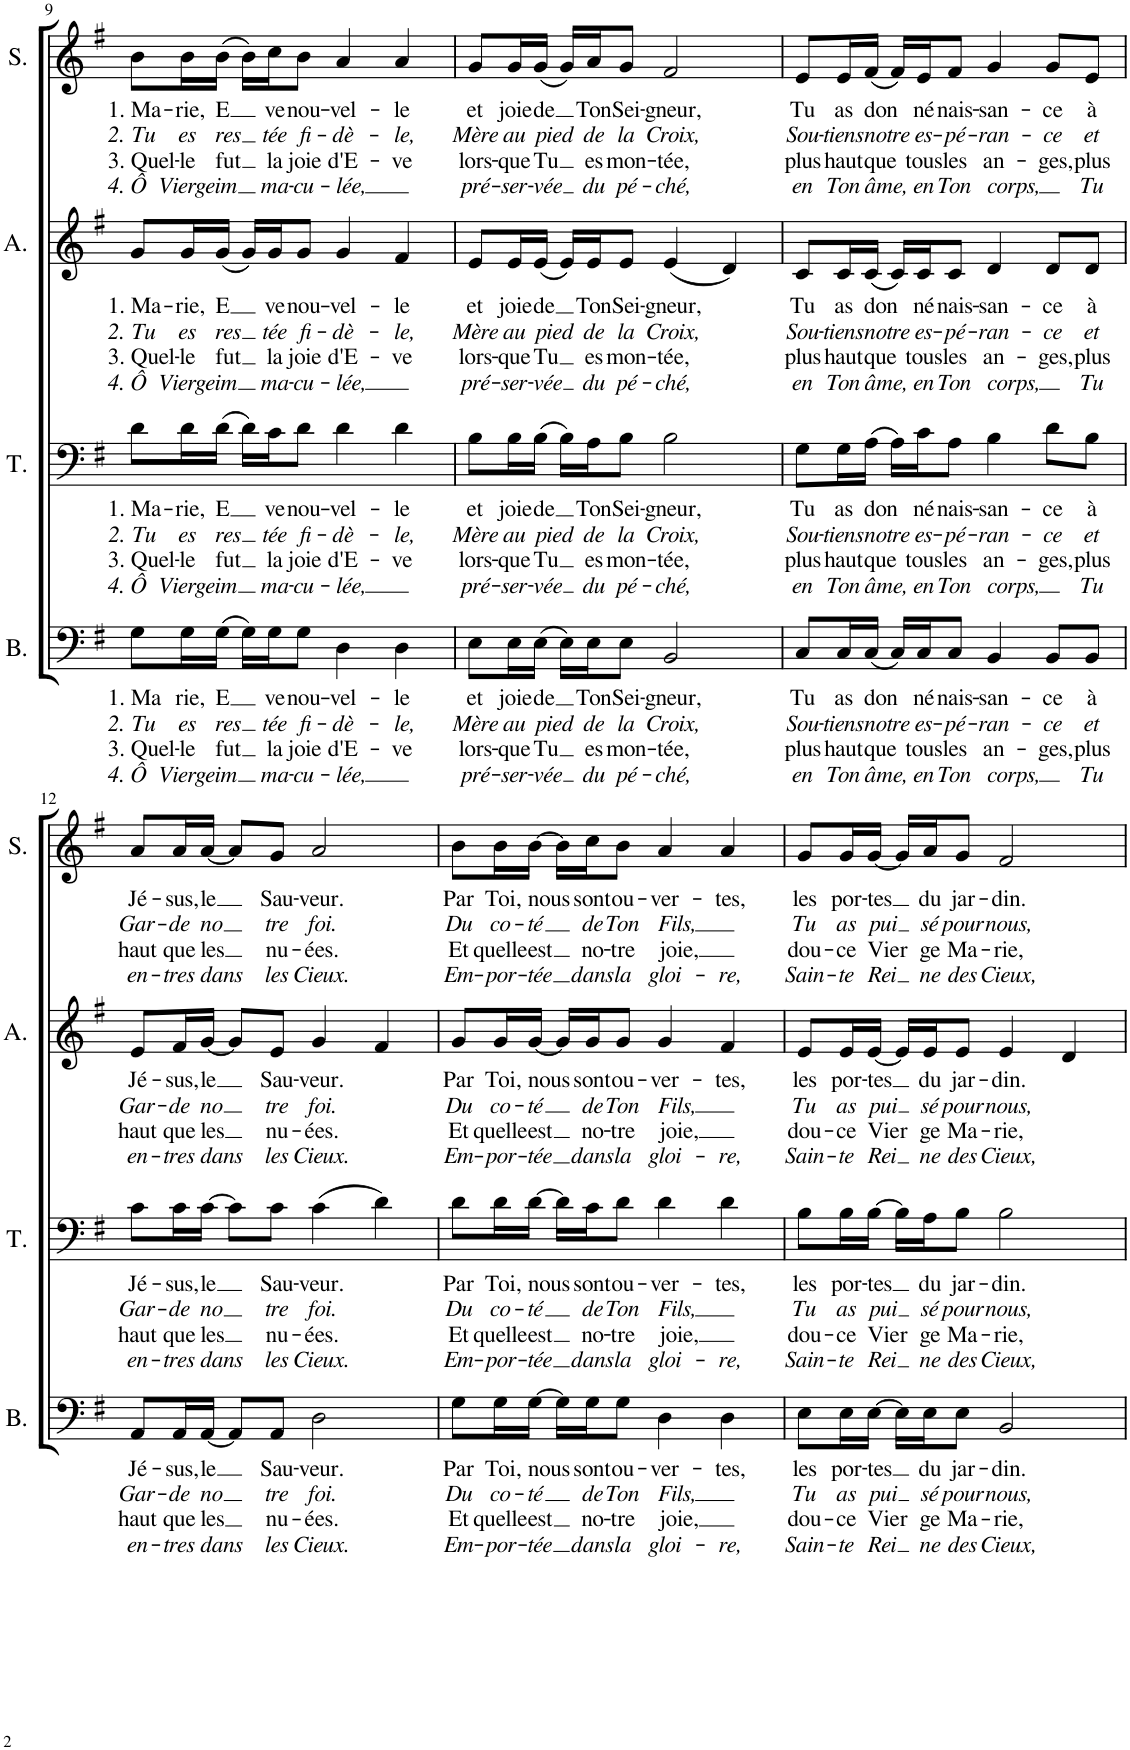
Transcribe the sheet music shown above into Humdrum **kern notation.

**kern	**text	**text	**text	**text	**kern	**text	**text	**text	**text	**kern	**text	**text	**text	**text	**kern	**text	**text	**text	**text
*part4	*part4	*part4	*part4	*part4	*part3	*part3	*part3	*part3	*part3	*part2	*part2	*part2	*part2	*part2	*part1	*part1	*part1	*part1	*part1
*staff4	*staff4	*staff4	*staff4	*staff4	*staff3	*staff3	*staff3	*staff3	*staff3	*staff2	*staff2	*staff2	*staff2	*staff2	*staff1	*staff1	*staff1	*staff1	*staff1
*I"Basse	*	*	*	*	*I"Ténor	*	*	*	*	*I"Alto	*	*	*	*	*I"Soprane	*	*	*	*
*I'B.	*	*	*	*	*I'T.	*	*	*	*	*I'A.	*	*	*	*	*I'S.	*	*	*	*
!!LO:PB:g=z
*clefF4	*	*	*	*	*clefF4	*	*	*	*	*clefG2	*	*	*	*	*clefG2	*	*	*	*
*k[f#]	*	*	*	*	*k[f#]	*	*	*	*	*k[f#]	*	*	*	*	*k[f#]	*	*	*	*
*M4/4	*	*	*	*	*M4/4	*	*	*	*	*M4/4	*	*	*	*	*M4/4	*	*	*	*
=9	=9	=9	=9	=9	=9	=9	=9	=9	=9	=9	=9	=9	=9	=9	=9	=9	=9	=9	=9
!	!LO:LY:b	!LO:LY:b	!LO:LY:b	!LO:LY:b	!	!LO:LY:b	!LO:LY:b	!LO:LY:b	!LO:LY:b	!	!LO:LY:b	!LO:LY:b	!LO:LY:b	!LO:LY:b	!	!LO:LY:b	!LO:LY:b	!LO:LY:b	!LO:LY:b
8G\L	1. Ma	2. Tu	3. Quel-	4. Ô	8d\L	1. Ma-	2. Tu	3. Quel-	4. Ô	8g/L	1. Ma-	2. Tu	3. Quel-	4. Ô	8b\L	1. Ma-	2. Tu	3. Quel-	4. Ô
!	!LO:LY:b	!LO:LY:b	!LO:LY:b	!LO:LY:b	!	!LO:LY:b	!LO:LY:b	!LO:LY:b	!LO:LY:b	!	!LO:LY:b	!LO:LY:b	!LO:LY:b	!LO:LY:b	!	!LO:LY:b	!LO:LY:b	!LO:LY:b	!LO:LY:b
16G\L	rie,	es	-le	Vierge	16d\L	-rie,	es	-le	Vierge	16g/L	-rie,	es	-le	Vierge	16b\L	-rie,	es	-le	Vierge
!	!LO:LY:b	!LO:LY:b	!LO:LY:b	!LO:LY:b	!	!LO:LY:b	!LO:LY:b	!LO:LY:b	!LO:LY:b	!	!LO:LY:b	!LO:LY:b	!LO:LY:b	!LO:LY:b	!	!LO:LY:b	!LO:LY:b	!LO:LY:b	!LO:LY:b
(16G\JJ	-E	-res	fut	im	(16d\JJ	-E	-res	fut	im	(16g/JJ	-E	-res	fut	im	(16b\JJ	-E	-res	fut	im
16G\LL)	.	.	.	.	16d\LL)	.	.	.	.	16g/LL)	.	.	.	.	16b\LL)	.	.	.	.
!	!LO:LY:b	!LO:LY:b	!LO:LY:b	!LO:LY:b	!	!LO:LY:b	!LO:LY:b	!LO:LY:b	!LO:LY:b	!	!LO:LY:b	!LO:LY:b	!LO:LY:b	!LO:LY:b	!	!LO:LY:b	!LO:LY:b	!LO:LY:b	!LO:LY:b
16G\J	ve	tée	la	ma-	16c\J	ve	tée	la	ma-	16g/J	ve	tée	la	ma-	16cc\J	ve	tée	la	ma-
!	!LO:LY:b	!LO:LY:b	!LO:LY:b	!LO:LY:b	!	!LO:LY:b	!LO:LY:b	!LO:LY:b	!LO:LY:b	!	!LO:LY:b	!LO:LY:b	!LO:LY:b	!LO:LY:b	!	!LO:LY:b	!LO:LY:b	!LO:LY:b	!LO:LY:b
8G\J	nou-	fi-	joie	-cu-	8d\J	nou-	fi-	joie	-cu-	8g/J	nou-	fi-	joie	-cu-	8b\J	nou-	fi-	joie	-cu-
!	!LO:LY:b	!LO:LY:b	!LO:LY:b	!LO:LY:b	!	!LO:LY:b	!LO:LY:b	!LO:LY:b	!LO:LY:b	!	!LO:LY:b	!LO:LY:b	!LO:LY:b	!LO:LY:b	!	!LO:LY:b	!LO:LY:b	!LO:LY:b	!LO:LY:b
4D\	-vel-	-dè-	d'E-	-lée,	4d\	-vel-	-dè-	d'E-	-lée,	4g/	-vel-	-dè-	d'E-	-lée,	4a/	-vel-	-dè-	d'E-	-lée,
!	!LO:LY:b	!LO:LY:b	!LO:LY:b	!	!	!LO:LY:b	!LO:LY:b	!LO:LY:b	!	!	!LO:LY:b	!LO:LY:b	!LO:LY:b	!	!	!LO:LY:b	!LO:LY:b	!LO:LY:b	!
4D\	-le	-le,	-ve	.	4d\	-le	-le,	-ve	.	4f#/	-le	-le,	-ve	.	4a/	-le	-le,	-ve	.
=10	=10	=10	=10	=10	=10	=10	=10	=10	=10	=10	=10	=10	=10	=10	=10	=10	=10	=10	=10
!	!LO:LY:b	!LO:LY:b	!LO:LY:b	!LO:LY:b	!	!LO:LY:b	!LO:LY:b	!LO:LY:b	!LO:LY:b	!	!LO:LY:b	!LO:LY:b	!LO:LY:b	!LO:LY:b	!	!LO:LY:b	!LO:LY:b	!LO:LY:b	!LO:LY:b
8E\L	et	Mère	lors-	pré-	8B\L	et	Mère	lors-	pré-	8e/L	et	Mère	lors-	pré-	8g/L	et	Mère	lors-	pré-
!	!LO:LY:b	!LO:LY:b	!LO:LY:b	!LO:LY:b	!	!LO:LY:b	!LO:LY:b	!LO:LY:b	!LO:LY:b	!	!LO:LY:b	!LO:LY:b	!LO:LY:b	!LO:LY:b	!	!LO:LY:b	!LO:LY:b	!LO:LY:b	!LO:LY:b
16E\L	joie	au	-que	-ser-	16B\L	joie	au	-que	-ser-	16e/L	joie	au	-que	-ser-	16g/L	joie	au	-que	-ser-
!	!LO:LY:b	!LO:LY:b	!LO:LY:b	!LO:LY:b	!	!LO:LY:b	!LO:LY:b	!LO:LY:b	!LO:LY:b	!	!LO:LY:b	!LO:LY:b	!LO:LY:b	!LO:LY:b	!	!LO:LY:b	!LO:LY:b	!LO:LY:b	!LO:LY:b
(16E\JJ	de	pied	Tu	-vée	(16B\JJ	de	pied	Tu	-vée	(16e/JJ	de	pied	Tu	-vée	(16g/JJ	de	pied	Tu	-vée
16E\LL)	.	.	.	.	16B\LL)	.	.	.	.	16e/LL)	.	.	.	.	16g/LL)	.	.	.	.
!	!LO:LY:b	!LO:LY:b	!LO:LY:b	!LO:LY:b	!	!LO:LY:b	!LO:LY:b	!LO:LY:b	!LO:LY:b	!	!LO:LY:b	!LO:LY:b	!LO:LY:b	!LO:LY:b	!	!LO:LY:b	!LO:LY:b	!LO:LY:b	!LO:LY:b
16E\J	Ton	de	es	du	16A\J	Ton	de	es	du	16e/J	Ton	de	es	du	16a/J	Ton	de	es	du
!	!LO:LY:b	!LO:LY:b	!LO:LY:b	!LO:LY:b	!	!LO:LY:b	!LO:LY:b	!LO:LY:b	!LO:LY:b	!	!LO:LY:b	!LO:LY:b	!LO:LY:b	!LO:LY:b	!	!LO:LY:b	!LO:LY:b	!LO:LY:b	!LO:LY:b
8E\J	Sei-	la	mon-	pé-	8B\J	Sei-	la	mon-	pé-	8e/J	Sei-	la	mon-	pé-	8g/J	Sei-	la	mon-	pé-
!	!LO:LY:b	!LO:LY:b	!LO:LY:b	!LO:LY:b	!	!LO:LY:b	!LO:LY:b	!LO:LY:b	!LO:LY:b	!	!LO:LY:b	!LO:LY:b	!LO:LY:b	!LO:LY:b	!	!LO:LY:b	!LO:LY:b	!LO:LY:b	!LO:LY:b
2BB/	-gneur,	Croix,	-tée,	-ché,	2B\	-gneur,	Croix,	-tée,	-ché,	(4e/	-gneur,	Croix,	-tée,	-ché,	2f#/	-gneur,	Croix,	-tée,	-ché,
.	.	.	.	.	.	.	.	.	.	4d/)	.	.	.	.	.	.	.	.	.
=11	=11	=11	=11	=11	=11	=11	=11	=11	=11	=11	=11	=11	=11	=11	=11	=11	=11	=11	=11
!	!LO:LY:b	!LO:LY:b	!LO:LY:b	!LO:LY:b	!	!LO:LY:b	!LO:LY:b	!LO:LY:b	!LO:LY:b	!	!LO:LY:b	!LO:LY:b	!LO:LY:b	!LO:LY:b	!	!LO:LY:b	!LO:LY:b	!LO:LY:b	!LO:LY:b
8C/L	Tu	Sou-	plus	en	8G\L	Tu	Sou-	plus	en	8c/L	Tu	Sou-	plus	en	8e/L	Tu	Sou-	plus	en
!	!LO:LY:b	!LO:LY:b	!LO:LY:b	!LO:LY:b	!	!LO:LY:b	!LO:LY:b	!LO:LY:b	!LO:LY:b	!	!LO:LY:b	!LO:LY:b	!LO:LY:b	!LO:LY:b	!	!LO:LY:b	!LO:LY:b	!LO:LY:b	!LO:LY:b
16C/L	as	-tiens	haut	Ton	16G\L	as	-tiens	haut	Ton	16c/L	as	-tiens	haut	Ton	16e/L	as	-tiens	haut	Ton
!	!LO:LY:b	!LO:LY:b	!LO:LY:b	!LO:LY:b	!	!LO:LY:b	!LO:LY:b	!LO:LY:b	!LO:LY:b	!	!LO:LY:b	!LO:LY:b	!LO:LY:b	!LO:LY:b	!	!LO:LY:b	!LO:LY:b	!LO:LY:b	!LO:LY:b
(16C/JJ	don	notre	que	âme,	(16A\JJ	don	notre	que	âme,	(16c/JJ	don	notre	que	âme,	(16f#/JJ	don	notre	que	âme,
16C/LL)	.	.	.	.	16A\LL)	.	.	.	.	16c/LL)	.	.	.	.	16f#/LL)	.	.	.	.
!	!LO:LY:b	!LO:LY:b	!LO:LY:b	!LO:LY:b	!	!LO:LY:b	!LO:LY:b	!LO:LY:b	!LO:LY:b	!	!LO:LY:b	!LO:LY:b	!LO:LY:b	!LO:LY:b	!	!LO:LY:b	!LO:LY:b	!LO:LY:b	!LO:LY:b
16C/J	né	es-	tous	en	16c\J	né	es-	tous	en	16c/J	né	es-	tous	en	16e/J	né	es-	tous	en
!	!LO:LY:b	!LO:LY:b	!LO:LY:b	!LO:LY:b	!	!LO:LY:b	!LO:LY:b	!LO:LY:b	!LO:LY:b	!	!LO:LY:b	!LO:LY:b	!LO:LY:b	!LO:LY:b	!	!LO:LY:b	!LO:LY:b	!LO:LY:b	!LO:LY:b
8C/J	nais-	-pé-	les	Ton	8A\J	nais-	-pé-	les	Ton	8c/J	nais-	-pé-	les	Ton	8f#/J	nais-	-pé-	les	Ton
!	!LO:LY:b	!LO:LY:b	!LO:LY:b	!LO:LY:b	!	!LO:LY:b	!LO:LY:b	!LO:LY:b	!LO:LY:b	!	!LO:LY:b	!LO:LY:b	!LO:LY:b	!LO:LY:b	!	!LO:LY:b	!LO:LY:b	!LO:LY:b	!LO:LY:b
4BB/	-san-	-ran-	an-	corps,	4B\	-san-	-ran-	an-	corps,	4d/	-san-	-ran-	an-	corps,	4g/	-san-	-ran-	an-	corps,
!	!LO:LY:b	!LO:LY:b	!LO:LY:b	!	!	!LO:LY:b	!LO:LY:b	!LO:LY:b	!	!	!LO:LY:b	!LO:LY:b	!LO:LY:b	!	!	!LO:LY:b	!LO:LY:b	!LO:LY:b	!
8BB/L	-ce	-ce	-ges,	.	8d\L	-ce	-ce	-ges,	.	8d/L	-ce	-ce	-ges,	.	8g/L	-ce	-ce	-ges,	.
!	!LO:LY:b	!LO:LY:b	!LO:LY:b	!LO:LY:b	!	!LO:LY:b	!LO:LY:b	!LO:LY:b	!LO:LY:b	!	!LO:LY:b	!LO:LY:b	!LO:LY:b	!LO:LY:b	!	!LO:LY:b	!LO:LY:b	!LO:LY:b	!LO:LY:b
8BB/J	à	et	plus	Tu	8B\J	à	et	plus	Tu	8d/J	à	et	plus	Tu	8e/J	à	et	plus	Tu
!!LO:LB:g=z
=12	=12	=12	=12	=12	=12	=12	=12	=12	=12	=12	=12	=12	=12	=12	=12	=12	=12	=12	=12
!	!LO:LY:b	!LO:LY:b	!LO:LY:b	!LO:LY:b	!	!LO:LY:b	!LO:LY:b	!LO:LY:b	!LO:LY:b	!	!LO:LY:b	!LO:LY:b	!LO:LY:b	!LO:LY:b	!	!LO:LY:b	!LO:LY:b	!LO:LY:b	!LO:LY:b
8AA/L	Jé-	Gar-	haut	en-	8c\L	Jé-	Gar-	haut	en-	8e/L	Jé-	Gar-	haut	en-	8a/L	Jé-	Gar-	haut	en-
!	!LO:LY:b	!LO:LY:b	!LO:LY:b	!LO:LY:b	!	!LO:LY:b	!LO:LY:b	!LO:LY:b	!LO:LY:b	!	!LO:LY:b	!LO:LY:b	!LO:LY:b	!LO:LY:b	!	!LO:LY:b	!LO:LY:b	!LO:LY:b	!LO:LY:b
16AA/L	-sus,	-de	que	-tres	16c\L	-sus,	-de	que	-tres	16f#/L	-sus,	-de	que	-tres	16a/L	-sus,	-de	que	-tres
!	!LO:LY:b	!LO:LY:b	!LO:LY:b	!LO:LY:b	!	!LO:LY:b	!LO:LY:b	!LO:LY:b	!LO:LY:b	!	!LO:LY:b	!LO:LY:b	!LO:LY:b	!LO:LY:b	!	!LO:LY:b	!LO:LY:b	!LO:LY:b	!LO:LY:b
[16AA/JJ	le	no	les	dans	[16c\JJ	le	no	les	dans	[16g/JJ	le	no	les	dans	[16a/JJ	le	no	les	dans
8AA/L]	.	.	.	.	8c\L]	.	.	.	.	8g/L]	.	.	.	.	8a/L]	.	.	.	.
!	!LO:LY:b	!LO:LY:b	!LO:LY:b	!LO:LY:b	!	!LO:LY:b	!LO:LY:b	!LO:LY:b	!LO:LY:b	!	!LO:LY:b	!LO:LY:b	!LO:LY:b	!LO:LY:b	!	!LO:LY:b	!LO:LY:b	!LO:LY:b	!LO:LY:b
8AA/J	Sau-	tre	nu-	les	8c\J	Sau-	tre	nu-	les	8e/J	Sau-	tre	nu-	les	8g/J	Sau-	tre	nu-	les
!	!LO:LY:b	!LO:LY:b	!LO:LY:b	!LO:LY:b	!	!LO:LY:b	!LO:LY:b	!LO:LY:b	!LO:LY:b	!	!LO:LY:b	!LO:LY:b	!LO:LY:b	!LO:LY:b	!	!LO:LY:b	!LO:LY:b	!LO:LY:b	!LO:LY:b
2D\	-veur.	foi.	-ées.	Cieux.	(4c\	-veur.	foi.	-ées.	Cieux.	4g/	-veur.	foi.	-ées.	Cieux.	2a/	-veur.	foi.	-ées.	Cieux.
.	.	.	.	.	4d\)	.	.	.	.	4f#/	.	.	.	.	.	.	.	.	.
=13	=13	=13	=13	=13	=13	=13	=13	=13	=13	=13	=13	=13	=13	=13	=13	=13	=13	=13	=13
!	!LO:LY:b	!LO:LY:b	!LO:LY:b	!LO:LY:b	!	!LO:LY:b	!LO:LY:b	!LO:LY:b	!LO:LY:b	!	!LO:LY:b	!LO:LY:b	!LO:LY:b	!LO:LY:b	!	!LO:LY:b	!LO:LY:b	!LO:LY:b	!LO:LY:b
8G\L	Par	Du	Et	Em-	8d\L	Par	Du	Et	Em-	8g/L	Par	Du	Et	Em-	8b\L	Par	Du	Et	Em-
!	!LO:LY:b	!LO:LY:b	!LO:LY:b	!LO:LY:b	!	!LO:LY:b	!LO:LY:b	!LO:LY:b	!LO:LY:b	!	!LO:LY:b	!LO:LY:b	!LO:LY:b	!LO:LY:b	!	!LO:LY:b	!LO:LY:b	!LO:LY:b	!LO:LY:b
16G\L	Toi,	co-	quelle	-por-	16d\L	Toi,	co-	quelle	-por-	16g/L	Toi,	co-	quelle	-por-	16b\L	Toi,	co-	quelle	-por-
!	!LO:LY:b	!LO:LY:b	!LO:LY:b	!LO:LY:b	!	!LO:LY:b	!LO:LY:b	!LO:LY:b	!LO:LY:b	!	!LO:LY:b	!LO:LY:b	!LO:LY:b	!LO:LY:b	!	!LO:LY:b	!LO:LY:b	!LO:LY:b	!LO:LY:b
[16G\JJ	nous	-té	est	-tée	[16d\JJ	nous	-té	est	-tée	[16g/JJ	nous	-té	est	-tée	[16b\JJ	nous	-té	est	-tée
16G\LL]	.	.	.	.	16d\LL]	.	.	.	.	16g/LL]	.	.	.	.	16b\LL]	.	.	.	.
!	!LO:LY:b	!LO:LY:b	!LO:LY:b	!LO:LY:b	!	!LO:LY:b	!LO:LY:b	!LO:LY:b	!LO:LY:b	!	!LO:LY:b	!LO:LY:b	!LO:LY:b	!LO:LY:b	!	!LO:LY:b	!LO:LY:b	!LO:LY:b	!LO:LY:b
16G\J	sont	de	no-	dans	16c\J	sont	de	no-	dans	16g/J	sont	de	no-	dans	16cc\J	sont	de	no-	dans
!	!LO:LY:b	!LO:LY:b	!LO:LY:b	!LO:LY:b	!	!LO:LY:b	!LO:LY:b	!LO:LY:b	!LO:LY:b	!	!LO:LY:b	!LO:LY:b	!LO:LY:b	!LO:LY:b	!	!LO:LY:b	!LO:LY:b	!LO:LY:b	!LO:LY:b
8G\J	ou-	Ton	-tre	la	8d\J	ou-	Ton	-tre	la	8g/J	ou-	Ton	-tre	la	8b\J	ou-	Ton	-tre	la
!	!LO:LY:b	!LO:LY:b	!LO:LY:b	!LO:LY:b	!	!LO:LY:b	!LO:LY:b	!LO:LY:b	!LO:LY:b	!	!LO:LY:b	!LO:LY:b	!LO:LY:b	!LO:LY:b	!	!LO:LY:b	!LO:LY:b	!LO:LY:b	!LO:LY:b
4D\	-ver-	Fils,	joie,	gloi-	4d\	-ver-	Fils,	joie,	gloi-	4g/	-ver-	Fils,	joie,	gloi-	4a/	-ver-	Fils,	joie,	gloi-
!	!LO:LY:b	!	!	!LO:LY:b	!	!LO:LY:b	!	!	!LO:LY:b	!	!LO:LY:b	!	!	!LO:LY:b	!	!LO:LY:b	!	!	!LO:LY:b
4D\	-tes,	.	.	-re,	4d\	-tes,	.	.	-re,	4f#/	-tes,	.	.	-re,	4a/	-tes,	.	.	-re,
=14	=14	=14	=14	=14	=14	=14	=14	=14	=14	=14	=14	=14	=14	=14	=14	=14	=14	=14	=14
!	!LO:LY:b	!LO:LY:b	!LO:LY:b	!LO:LY:b	!	!LO:LY:b	!LO:LY:b	!LO:LY:b	!LO:LY:b	!	!LO:LY:b	!LO:LY:b	!LO:LY:b	!LO:LY:b	!	!LO:LY:b	!LO:LY:b	!LO:LY:b	!LO:LY:b
8E\L	les	Tu	dou-	Sain-	8B\L	les	Tu	dou-	Sain-	8e/L	les	Tu	dou-	Sain-	8g/L	les	Tu	dou-	Sain-
!	!LO:LY:b	!LO:LY:b	!LO:LY:b	!LO:LY:b	!	!LO:LY:b	!LO:LY:b	!LO:LY:b	!LO:LY:b	!	!LO:LY:b	!LO:LY:b	!LO:LY:b	!LO:LY:b	!	!LO:LY:b	!LO:LY:b	!LO:LY:b	!LO:LY:b
16E\L	por-	as	-ce	-te	16B\L	por-	as	-ce	-te	16e/L	por-	as	-ce	-te	16g/L	por-	as	-ce	-te
!	!LO:LY:b	!LO:LY:b	!LO:LY:b	!LO:LY:b	!	!LO:LY:b	!LO:LY:b	!LO:LY:b	!LO:LY:b	!	!LO:LY:b	!LO:LY:b	!LO:LY:b	!LO:LY:b	!	!LO:LY:b	!LO:LY:b	!LO:LY:b	!LO:LY:b
[16E\JJ	-tes	pui	Vier	Rei	[16B\JJ	-tes	pui	Vier	Rei	[16e/JJ	-tes	pui	Vier	Rei	[16g/JJ	-tes	pui	Vier	Rei
16E\LL]	.	.	.	.	16B\LL]	.	.	.	.	16e/LL]	.	.	.	.	16g/LL]	.	.	.	.
!	!LO:LY:b	!LO:LY:b	!LO:LY:b	!LO:LY:b	!	!LO:LY:b	!LO:LY:b	!LO:LY:b	!LO:LY:b	!	!LO:LY:b	!LO:LY:b	!LO:LY:b	!LO:LY:b	!	!LO:LY:b	!LO:LY:b	!LO:LY:b	!LO:LY:b
16E\J	du	sé	ge	ne	16A\J	du	sé	ge	ne	16e/J	du	sé	ge	ne	16a/J	du	sé	ge	ne
!	!LO:LY:b	!LO:LY:b	!LO:LY:b	!LO:LY:b	!	!LO:LY:b	!LO:LY:b	!LO:LY:b	!LO:LY:b	!	!LO:LY:b	!LO:LY:b	!LO:LY:b	!LO:LY:b	!	!LO:LY:b	!LO:LY:b	!LO:LY:b	!LO:LY:b
8E\J	jar-	pour	Ma-	des	8B\J	jar-	pour	Ma-	des	8e/J	jar-	pour	Ma-	des	8g/J	jar-	pour	Ma-	des
!	!LO:LY:b	!LO:LY:b	!LO:LY:b	!LO:LY:b	!	!LO:LY:b	!LO:LY:b	!LO:LY:b	!LO:LY:b	!	!LO:LY:b	!LO:LY:b	!LO:LY:b	!LO:LY:b	!	!LO:LY:b	!LO:LY:b	!LO:LY:b	!LO:LY:b
2BB/	-din.	nous,	-rie,	Cieux,	2B\	-din.	nous,	-rie,	Cieux,	4e/	-din.	nous,	-rie,	Cieux,	2f#/	-din.	nous,	-rie,	Cieux,
.	.	.	.	.	.	.	.	.	.	4d/	.	.	.	.	.	.	.	.	.
=	=	=	=	=	=	=	=	=	=	=	=	=	=	=	=	=	=	=	=
*-	*-	*-	*-	*-	*-	*-	*-	*-	*-	*-	*-	*-	*-	*-	*-	*-	*-	*-	*-
